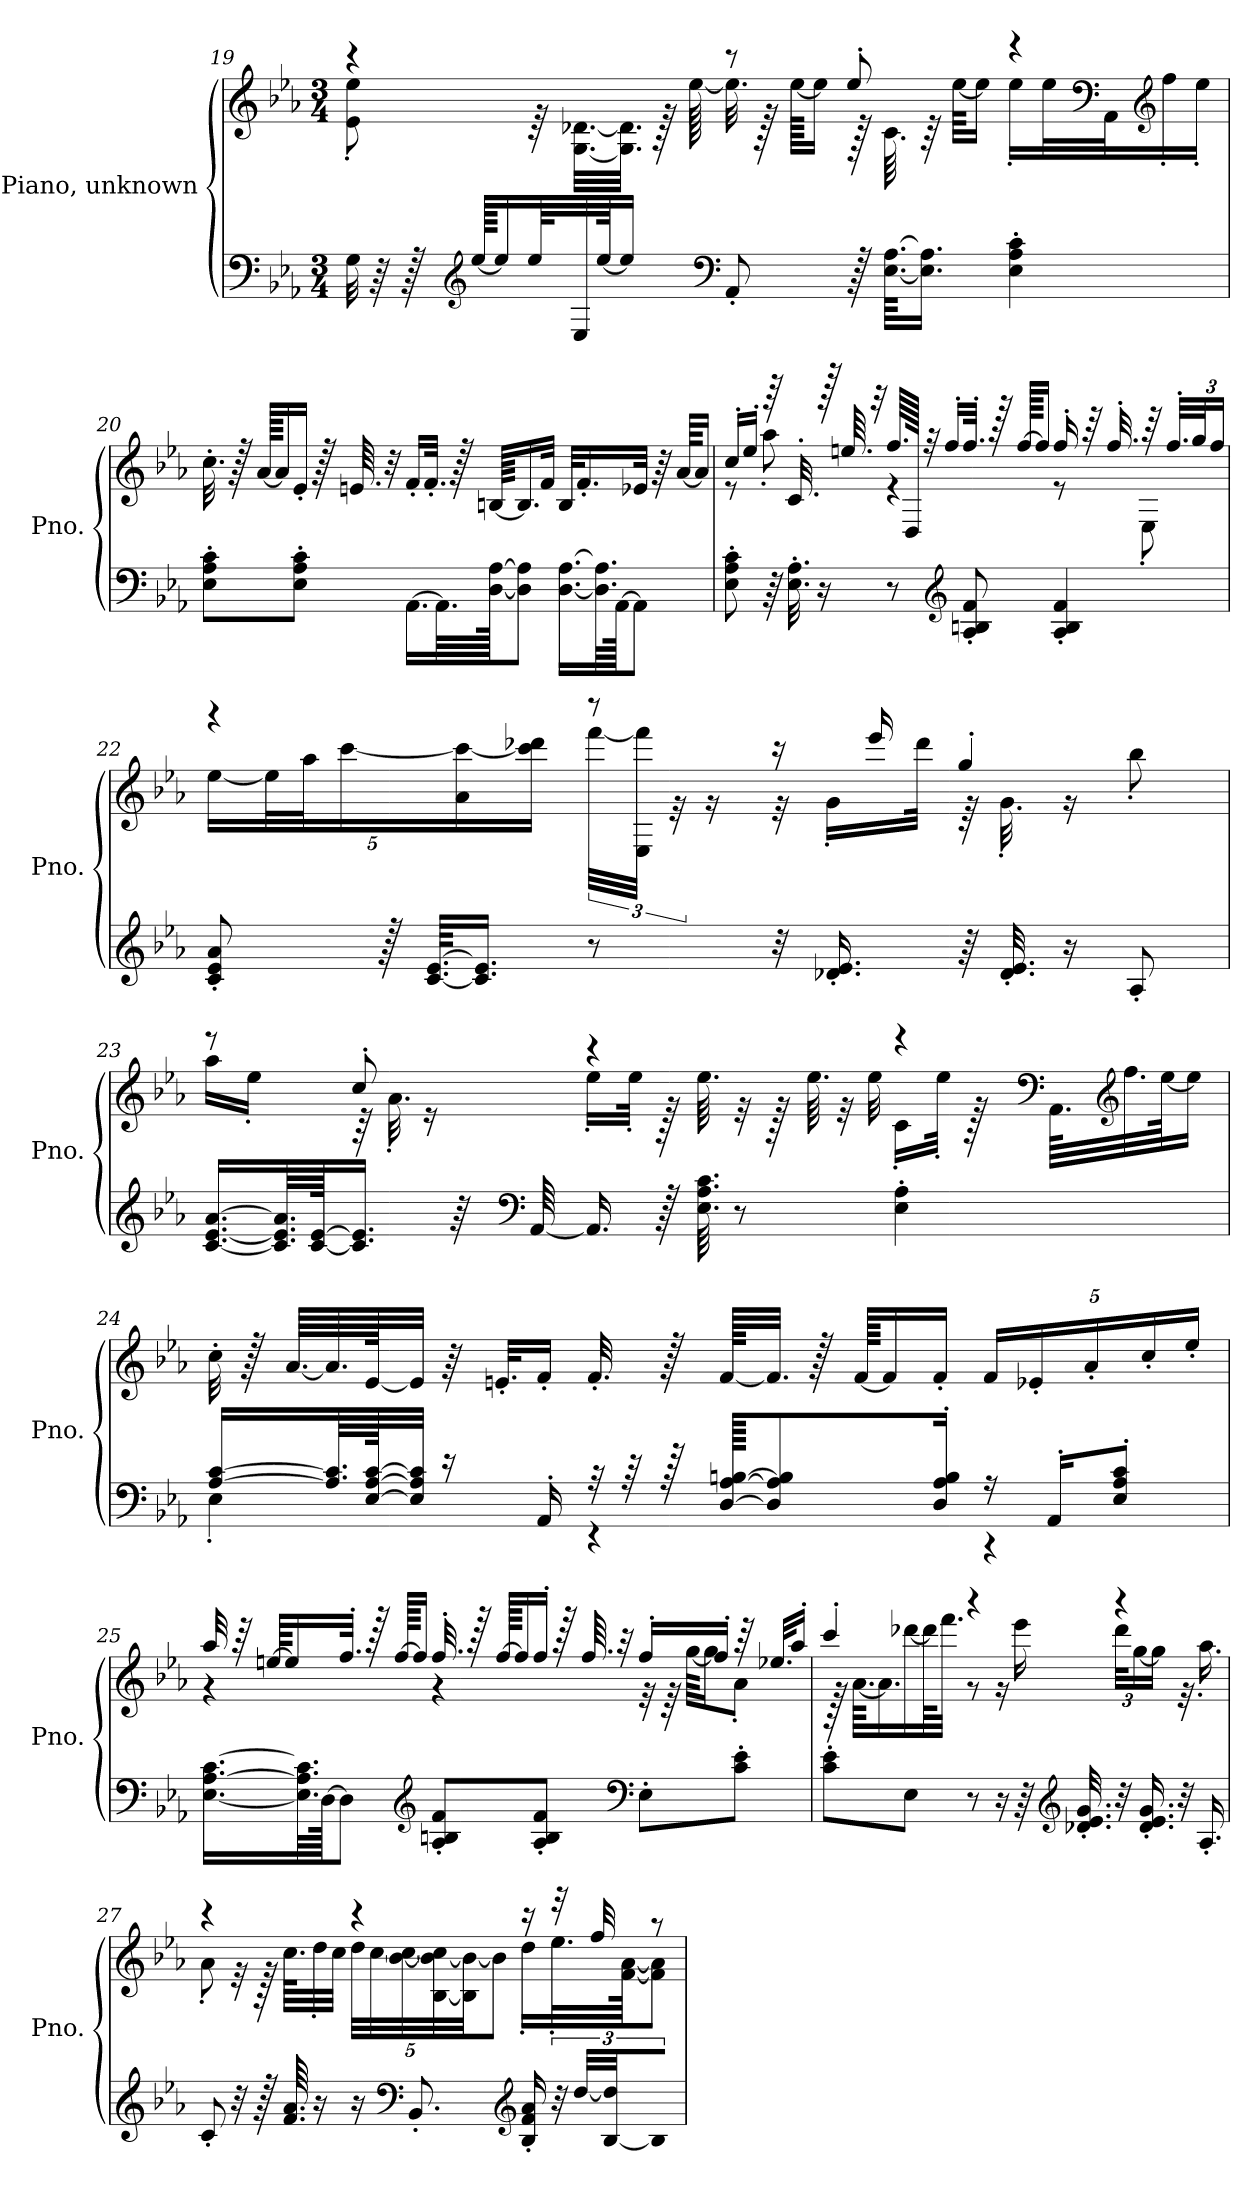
**kern	**kern
*part1	*part1
*staff2	*staff1
*I"Piano, unknown	*
*I'Pno.	*
!!LO:PB:g=z
*clefF4	*clefG2
*k[b-e-a-]	*k[b-e-a-]
*M3/4	*M3/4
=19	=19
*	*^
32G\	4r	8e-\' 8ee-\'
64r	.	.
128r	.	.
*clefG2	*	*
[128ee-/KKKLL	.	.
16ee-/]	.	.
64ee-/KL	.	64r
32E-/	.	[32.G\ [32.d-X\LLL
[64ee-/JK	.	.
16ee-/JJ]	.	32.G\] 32.d-\]JJJ
.	.	128r
.	.	[128ee-\
*clefF4	*	*
8AA-'/	8r	32.ee-\]
.	.	128r
.	.	[128ee-\KKKLL
.	.	16ee-\JJ]
128r	8ee-'/	128r
[64.E-\ [64.A-\KKLL	.	64.c\
16.E-\] 16.A-\]JJ	.	64r
.	.	[64ee-\KKLL
.	.	16ee-\JJ]
4E-\' 4A-\' 4c\'	4r	16ee-'\LL
.	.	32ee-\L
*	*clefF4	*
.	.	32AA-\J
*	*clefG2	*
.	.	16ff'\
.	.	16ee-'\JJ
*	*v	*v
!!LO:LB:g=z
=20	=20
8E-\' 8A-\' 8c\'L	32.cc'\
.	128r
.	[128a-/KKKLL
.	16a-/]
8E-\' 8A-\' 8c\'J	16e-'/JJ
.	128r
.	64.en/
.	32r
[16.AA-\LL	16f'/LL
.	32.f'/JJk
64.AA-\LL]	.
.	128r
[128D\ [128A-\JJJK	[128Bn/KKKLL
8D\] 8A-\]J	16.B/]
.	32f/JJk
[16.D\ [16.A-\LL	32B/KLL
.	16.f'/
64.D\] 64.A-\]LL	.
[128AA-\JJJK	.
8AA-\J]	32e-X/JJk
.	64r
.	[64a-/KKLL
.	16a-/JJ]
!!LO:LB:g=z
=21	=21
*	*^
8E-\' 8A-\' 8c\'	16cc'/LL	8r
.	16ee-'/JJ	.
64r	64r	8aa-'\
32.E-\' 32.A-\'	32.c'/	.
16r	128r	.
.	64.een/	.
.	32r	.
8r	64.ff/LLLL	4r
.	128D/JJJJk	.
.	32r	.
.	16ff'/LL	.
*clefG2	*	*
8A-/' 8Bn/' 8f/'	32.ff'/JJk	.
.	128r	.
.	[128ff/KKKLL	.
.	16ff/JJ]	.
4A-/' 4B/' 4f/'	16ff'/	8r
.	64r	.
.	32.ff'/	.
.	64r	8E-'\
.	32.ff'/LLL	.
*	*Xbrackettup	*
.	48gg/J	.
.	24ff/JJ	.
!!LO:LB:g=z	!!
=22	=22	=22
8c/' 8e-/' 8a-/'	4r	[20ee-\LL
.	.	40ee-\L]
.	.	40aa-\J
.	.	[20ccc\
128r	.	.
[64.c/ [64.e-/KKLL	.	.
.	.	20a-\ 20ccc\_
16.c/] 16.e-/]JJ	.	.
.	.	20ccc\] 20ddd-X\JJ
*	*	*brackettup
8r	8r	[48fff\LLL
.	.	48E-\ 48fff\]JJJ
.	.	48r
.	.	16r
32r	16r	32r
16.d-X/' 16.e-/'	.	16g'\LL
.	16eee-/	.
.	.	32ddd-\JJk
64r	4gg'/	64r
32.d-/' 32.e-/'	.	32.g'\
16r	.	16r
8A-'/	.	8bb-'\
!!LO:LB:g=z	!!
=23	=23	=23
[16.c/ [16.e-/ [16.a-/LL	8r	16aa-\LL
.	.	16ee-'\JJ
64.c/] 64.e-/] 64.a-/]LL	.	.
[128c/ [128e-/JJK	.	.
16.c/] 16.e-/]JJ	8cc'/	64r
.	.	32.a-'\
.	.	16r
64r	.	.
*clefF4	*	*
[64AA-/	.	.
16.AA-/]	4r	16ee-'\LL
.	.	32ee-'\JJk
128r	.	128r
64.E-\ 64.A-\ 64.c\	.	64.ee-\
8r	.	32r
.	.	128r
.	.	64.ee-\
.	.	32r
.	.	32ee-\
4E-\' 4A-\'	4r	16c'\LL
.	.	32ee-'\JJk
.	.	128r
*	*clefF4	*
.	.	64.AA-\KLLL
*	*clefG2	*
.	.	32.ff\
.	.	[64ee-\JK
.	.	16ee-\JJ]
*	*v	*v
!!LO:LB:g=z
=24	=24
*^	*
[16A-/ [16c/LL	4E-'\	32cc'\
.	.	128r
.	.	[64.a-/LLLL
64.A-/] 64.c/]LL	.	64.a-/]
[128E-/ [128A-/ [128c/JK	.	[128e-/JK
32E-/] 32A-/] 32c/]JJJ	.	32e-/JJJ]
16r	.	64r
.	.	32.en'/KLL
16AA-'/	.	16f'/JJ
32r	4r	32.f'/
64r	.	.
128r	.	128r
[128D/ [128A-/ [128Bn/KKKKL	.	[128f/KKLLL
8D/] 8A-/] 8B/]	.	32.f/JJJ]
.	.	128r
.	.	[128f/KKKLL
.	.	16f/]
16D/' 16A-/' 16B/'Jk	.	16f'/JJ
*	*	*Xbrackettup
16r	4r	20f/LL
.	.	20e-X'/
16AA-'/KL	.	.
.	.	20a-'/
8E-/' 8A-/' 8c/'J	.	.
.	.	20cc'/
.	.	20ee-'/JJ
*v	*v	*
!!LO:PB:g=z
=25	=25
*	*^
[16.E-\ [16.A-\ [16.c\LL	32aa-/	4r
.	64r	.
.	[64een/KKLL	.
.	16ee/]	.
64.E-\] 64.A-\] 64.c\]LL	.	.
[128D\JJJK	.	.
8D\J]	32.ff'/JJk	.
.	128r	.
.	[128ff/KKKLL	.
.	16ff/JJ]	.
*clefG2	*	*
8A-/' 8Bn/' 8f/'L	32.ff'/	4r
.	128r	.
.	[128ff/KKKLL	.
.	16ff/]	.
8A-/' 8B/' 8f/'J	16ff'/JJ	.
.	128r	.
.	64.ff/	.
.	32r	.
*clefF4	*	*
8E-'\L	16ff'/LL	32r
.	.	64r
.	.	[64gg\KKLL
.	16ff'/JJ	16gg\J]
8c\' 8e-\'J	64r	8a-'\J
.	32.ee-X/KLL	.
.	16aa-'/JJ	.
!!LO:LB:g=z	!!
=26	=26	=26
8c\' 8e-\'L	4ccc'/	128r
.	.	[64.a-\KKLL
.	.	16.a-\]
8E-\J	.	[16ddd-X\
.	.	64ddd-\KL]
.	.	32.fff\JJJ
8r	4r	8r
16r	.	16r
64r	.	16eee-\
*clefG2	*	*
32.d-X/' 32.e-/' 32.g/'	.	.
32r	4r	48ddd-\KLL
.	.	[24gg\
16.d-/' 16.e-/' 16.g/'	.	.
.	.	16gg\JJ]
32r	.	32r
16.A-'/	.	16.aa-'\
!!LO:LB:g=z	!!
=27	=27	=27
8c'/	4r	8a-'\
32r	.	32r
128r	.	128r
64.f/ 64.a-/	.	64.cc\KLLL
16r	.	32dd'\
.	.	32cc\JJJ
16r	4r	40dd\LLL
.	.	[40cc\
.	.	[40b-\ 40cc\_
*clefF4	*	*
8.BB-'/	.	.
.	.	[40B-\ 40b-\_ 40cc\]
.	.	40B-\] 40b-\_JJ
.	.	8b-\J]
*clefG2	*	*
16B-/' 16f/' 16a-/'	16r	16dd'\LL
48r	32r	32.ee-'\L
[48dd/LLL	.	.
.	32ff/	.
[48B-/ 48dd/]JJ	.	.
.	.	[64f\ [64a-\JJK
8B-/J]	8r	8f\] 8a-\]J
*	*v	*v
=	=
*-	*-
